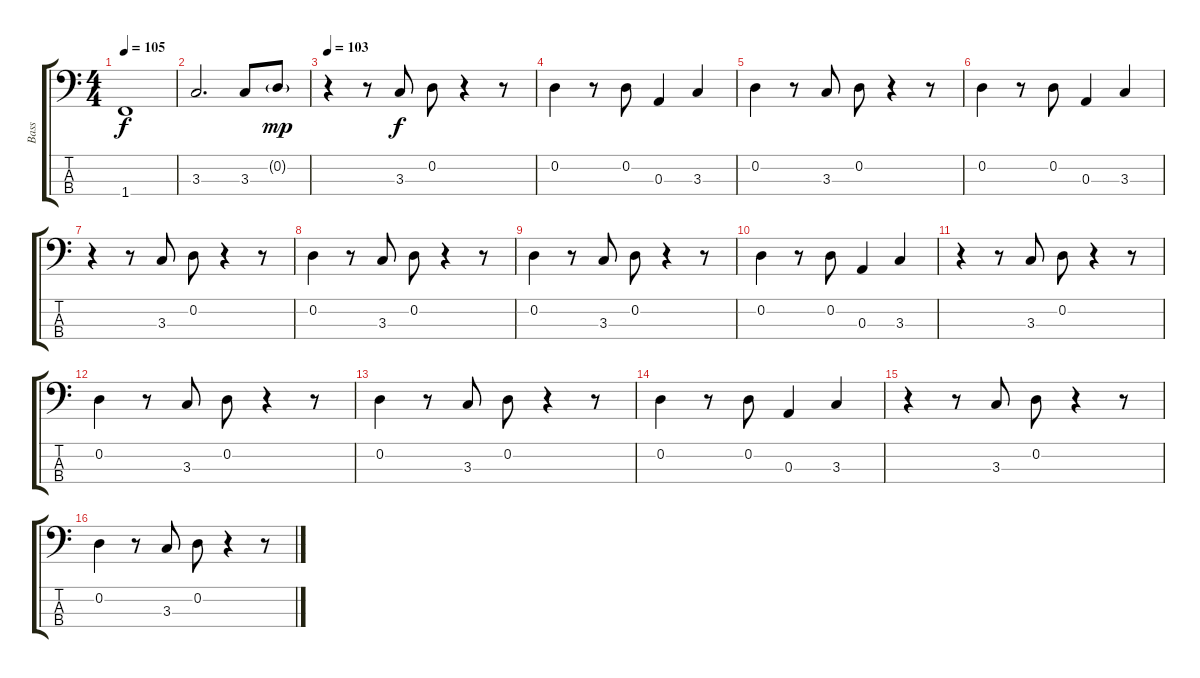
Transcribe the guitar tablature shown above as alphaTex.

\track ("Bass" "Bass") {instrument electricbassfinger}
\staff {score tabs}
\tuning (G2 D2 A1 E1) {hide}
\ts (4 4)
\tempo 105
\clef f4
\ks c
1.4.1{dy f} |
3.3.2{d} 3.3.8 0.2{g}.8{dy mp} |
\tempo 103
r.4 r.8 3.3.8{dy f} 0.2.8 r.4 r.8 |
0.2.4 r.8 0.2.8 0.3.4 3.3.4 |
0.2.4 r.8 3.3.8 0.2.8 r.4 r.8 |
0.2.4 r.8 0.2.8 0.3.4 3.3.4 |
r.4 r.8 3.3.8 0.2.8 r.4 r.8 |
0.2.4 r.8 3.3.8 0.2.8 r.4 r.8 |
0.2.4 r.8 3.3.8 0.2.8 r.4 r.8 |
0.2.4 r.8 0.2.8 0.3.4 3.3.4 |
r.4 r.8 3.3.8 0.2.8 r.4 r.8 |
0.2.4 r.8 3.3.8 0.2.8 r.4 r.8 |
0.2.4 r.8 3.3.8 0.2.8 r.4 r.8 |
0.2.4 r.8 0.2.8 0.3.4 3.3.4 |
r.4 r.8 3.3.8 0.2.8 r.4 r.8 |
0.2.4 r.8 3.3.8 0.2.8 r.4 r.8
